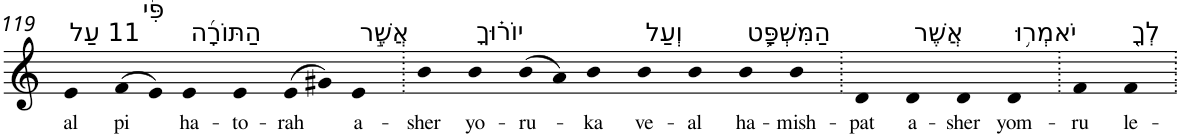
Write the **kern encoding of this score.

**kern	**text
*part1	*part1
*staff1	*staff1
*I"Piano	*
*I'Pno	*
!!LO:PB:g=z
*clefG2	*
*k[]	*
=119	=119
!LO:TX:a:t=11 עַל	!
!	!LO:LY:b
4e	al
!LO:TX:a:t=פִּ֨י	!
!	!LO:LY:b
(>8f	pi
8e)	.
!LO:TX:a:t=הַתּוֹרָ֜ה	!
!	!LO:LY:b
4e	ha-
!	!LO:LY:b
4e	-to-
!	!LO:LY:b
(>8e	-rah
8g#X)	.
!LO:TX:a:t=אֲשֶׁ֣ר	!
!	!LO:LY:b
4e	a-
=120.	=120.
!	!LO:LY:b
4b	-sher
!LO:TX:a:t=יוֹר֗וּךָ	!
!	!LO:LY:b
4b	yo-
!	!LO:LY:b
(8b	-ru-
8a)	.
!	!LO:LY:b
4b	-ka
!LO:TX:a:t=וְעַל	!
!	!LO:LY:b
4b	ve-
!	!LO:LY:b
4b	-al
!LO:TX:a:t=הַמִּשְׁפָּ֛ט	!
!	!LO:LY:b
4b	ha-
!	!LO:LY:b
4b	-mish-
=121.	=121.
!	!LO:LY:b
4d	-pat
!LO:TX:a:t=אֲשֶׁר	!
!	!LO:LY:b
4d	a-
!	!LO:LY:b
4d	-sher
!LO:TX:a:t=יֹאמְר֥וּ	!
!	!LO:LY:b
4d	yom-
=122.	=122.
!	!LO:LY:b
4f	-ru
!LO:TX:a:t=לְךָ֖	!
!	!LO:LY:b
4f	le-
=.	=.
*-	*-
